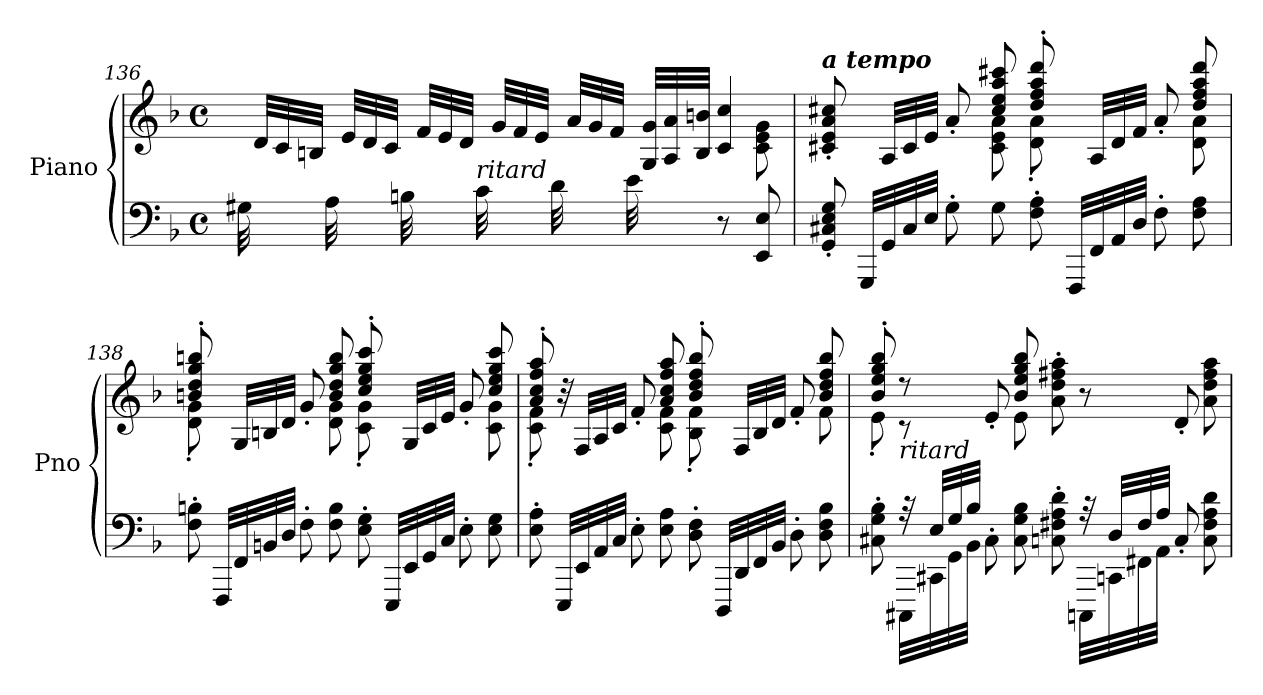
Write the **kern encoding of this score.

**kern	**kern
*part1	*part1
*staff2	*staff1
*I"Piano	*
*I'Pno	*
*clefF4	*clefG2
*k[b-]	*k[b-]
*M4/4	*M4/4
*met(c)	*met(c)
=136	=136
*	*^
32G#X\	32ryy	2.ryy
32ryy	32d/LLL	.
16ryy	32c/	.
.	32Bn/JJJ	.
32A\	32ryy	.
32ryy	32e/LLL	.
16ryy	32d/	.
.	32c/JJJ	.
32Bn\	32ryy	.
32ryy	32f/LLL	.
16ryy	32e/	.
.	32d/JJJ	.
!LO:TX:a:i:t=ritard	!	!
32c\	32ryy	.
*	*MM66	*
32ryy	32g/LLL	.
16ryy	32f/	.
.	32e/JJJ	.
32d\	32ryy	.
*	*MM60	*
32ryy	32a/LLL	.
16ryy	32g/	.
.	32f/JJJ	.
*	*MM44	*
32e\	32ryy	.
32ryy	32G/ 32g/LLL	.
16ryy	32A/ 32a/	.
.	32B/ 32bn/JJJ	.
8r	4c/ 4cc/	8rAyy
8EE/ 8E/	.	8c\ 8e\ 8g\
!!LO:LB:g=z	!!
=137	=137	=137
!	!LO:TX:a:Bi:t=a tempo	!
8GG/' 8C#X/' 8E/' 8G/'	8c#X/' 8e/' 8a/' 8cc#X/'	4ryy
32GGG/LLL	32ryy	.
32GG/	32A/LLL	.
32C#/	32c#/	.
32E/JJJ	32e/JJJ	.
8G'\	8a'/	8ryy
8G\	8cc#/ 8ee/ 8aa/ 8ccc#X/	8c#\ 8e\ 8a\
8F\' 8A\'	8dd/' 8ff/' 8aa/' 8ddd/'	8d\' 8a\'
32FFF/LLL	32ryy	4ryy
32FF/	32A/LLL	.
32AA/	32d/	.
32D/JJJ	32f/JJJ	.
8F'\	8a'/	.
8F\ 8A\	8dd/ 8ff/ 8aa/ 8ddd/	8d\ 8a\
=138	=138	=138
8F\' 8Bn\'	8bn/' 8dd/' 8gg/' 8bbn/'	8d\' 8g\'
32FFF/LLL	32ryy	8ryy
32FF/	32G/LLL	.
32BBn/	32Bn/	.
32D/JJJ	32d/JJJ	.
8F'\	8g'/	8ryy
8F\ 8B\	8b/ 8dd/ 8gg/ 8bb/	8d\ 8g\
8E\' 8G\'	8cc/' 8ee/' 8gg/' 8ccc/'	8c\' 8g\'
32EEE/LLL	32ryy	4ryy
32EE/	32G/LLL	.
32GG/	32c/	.
32C/JJJ	32e/JJJ	.
8E'\	8g'/	.
8E\ 8G\	8cc/ 8ee/ 8gg/ 8ccc/	8c\ 8g\
=139	=139	=139
8E\' 8A\'	8a/' 8cc/' 8ff/' 8aa/'	8c\' 8f\'
32EEE/LLL	32r	8ryy
32EE/	32F/LLL	.
32AA/	32A/	.
32C/JJJ	32c/JJJ	.
8E'\	8f'/	8ryy
8E\ 8A\	8a/ 8cc/ 8ff/ 8aa/	8c\ 8f\
8D\' 8F\'	8b-/' 8dd/' 8ff/' 8bb-/'	8B-\' 8f\'
32DDD/LLL	32ryy	4ryy
32DD/	32F/LLL	.
32FF/	32B-/	.
32BB-/JJJ	32d/JJJ	.
8D'\	8f'/	.
8D\ 8F\ 8B-\	8b-/ 8dd/ 8ff/ 8bb-/	8f\
!!LO:LB:g=z	!!
=140	=140	=140
*^	*	*
8C#X\' 8G\' 8B-\'	8ryy	8b-/' 8ee/' 8gg/' 8bb-/'	8e'\
*	*	*MM66	*
!LO:TX:a:i:t=ritard	!	!	!
32r	32CCC#X\LLL	8r	8r
*	*	*MM66	*
32E/LLL	32CC#X\	.	.
32G/	32GG\	.	.
32B-/JJJ	32BB-\JJJ	.	.
8C#'\	4ryy	8e'/	8ryy
8C#\ 8G\ 8B-\	.	8b-/ 8ee/ 8gg/ 8bb-/	8e\
8Cn\' 8F#X\' 8A\' 8d\'	8ryy	8a\' 8dd\' 8ff#X\' 8aa\'	2ryy
*	*	*MM60	*
32r	32CCCn\LLL	8r	.
32D/LLL	32CCn\	.	.
32F#/	32FF#X\	.	.
32A/JJJ	32AA\JJJ	.	.
8C'/	4ryy	8d'/	.
8C\ 8F#\ 8A\ 8d\	.	8a\ 8dd\ 8ff#\ 8aa\	.
*v	*v	*	*
*	*v	*v
=	=
*-	*-
